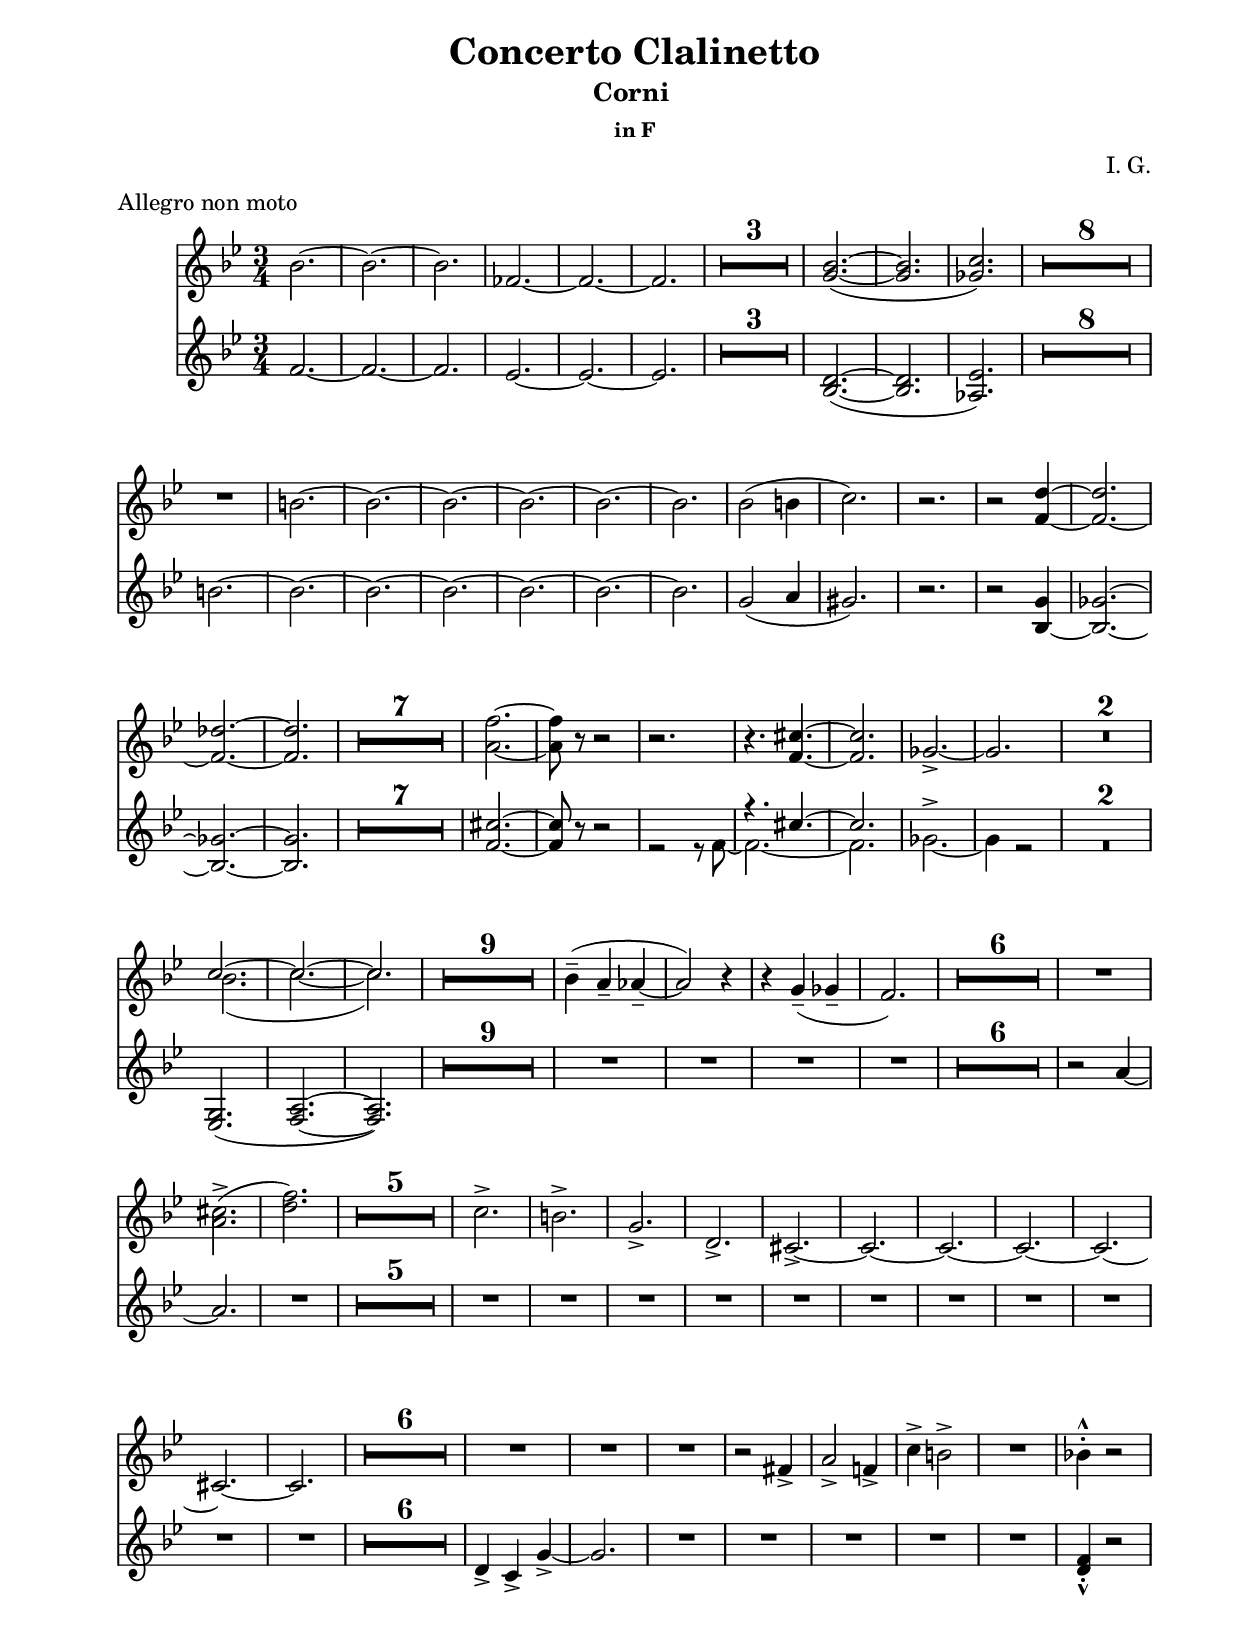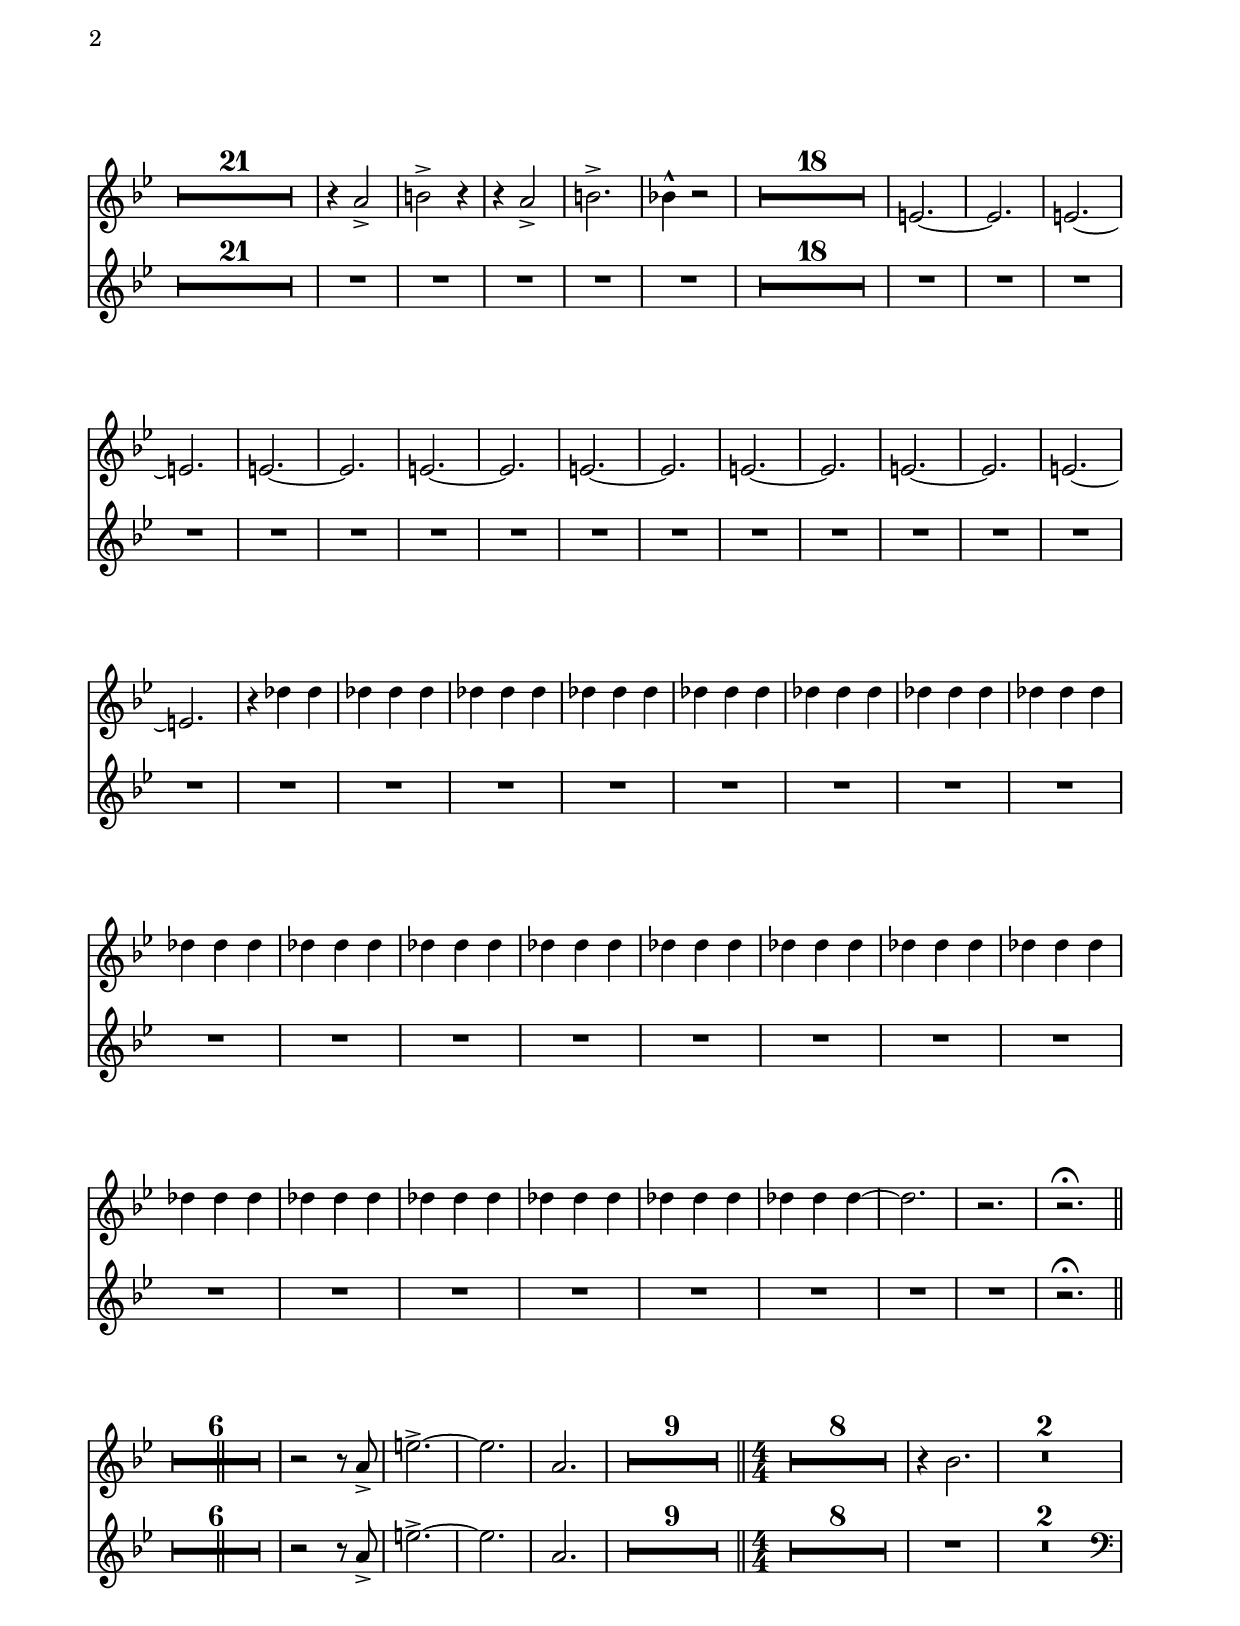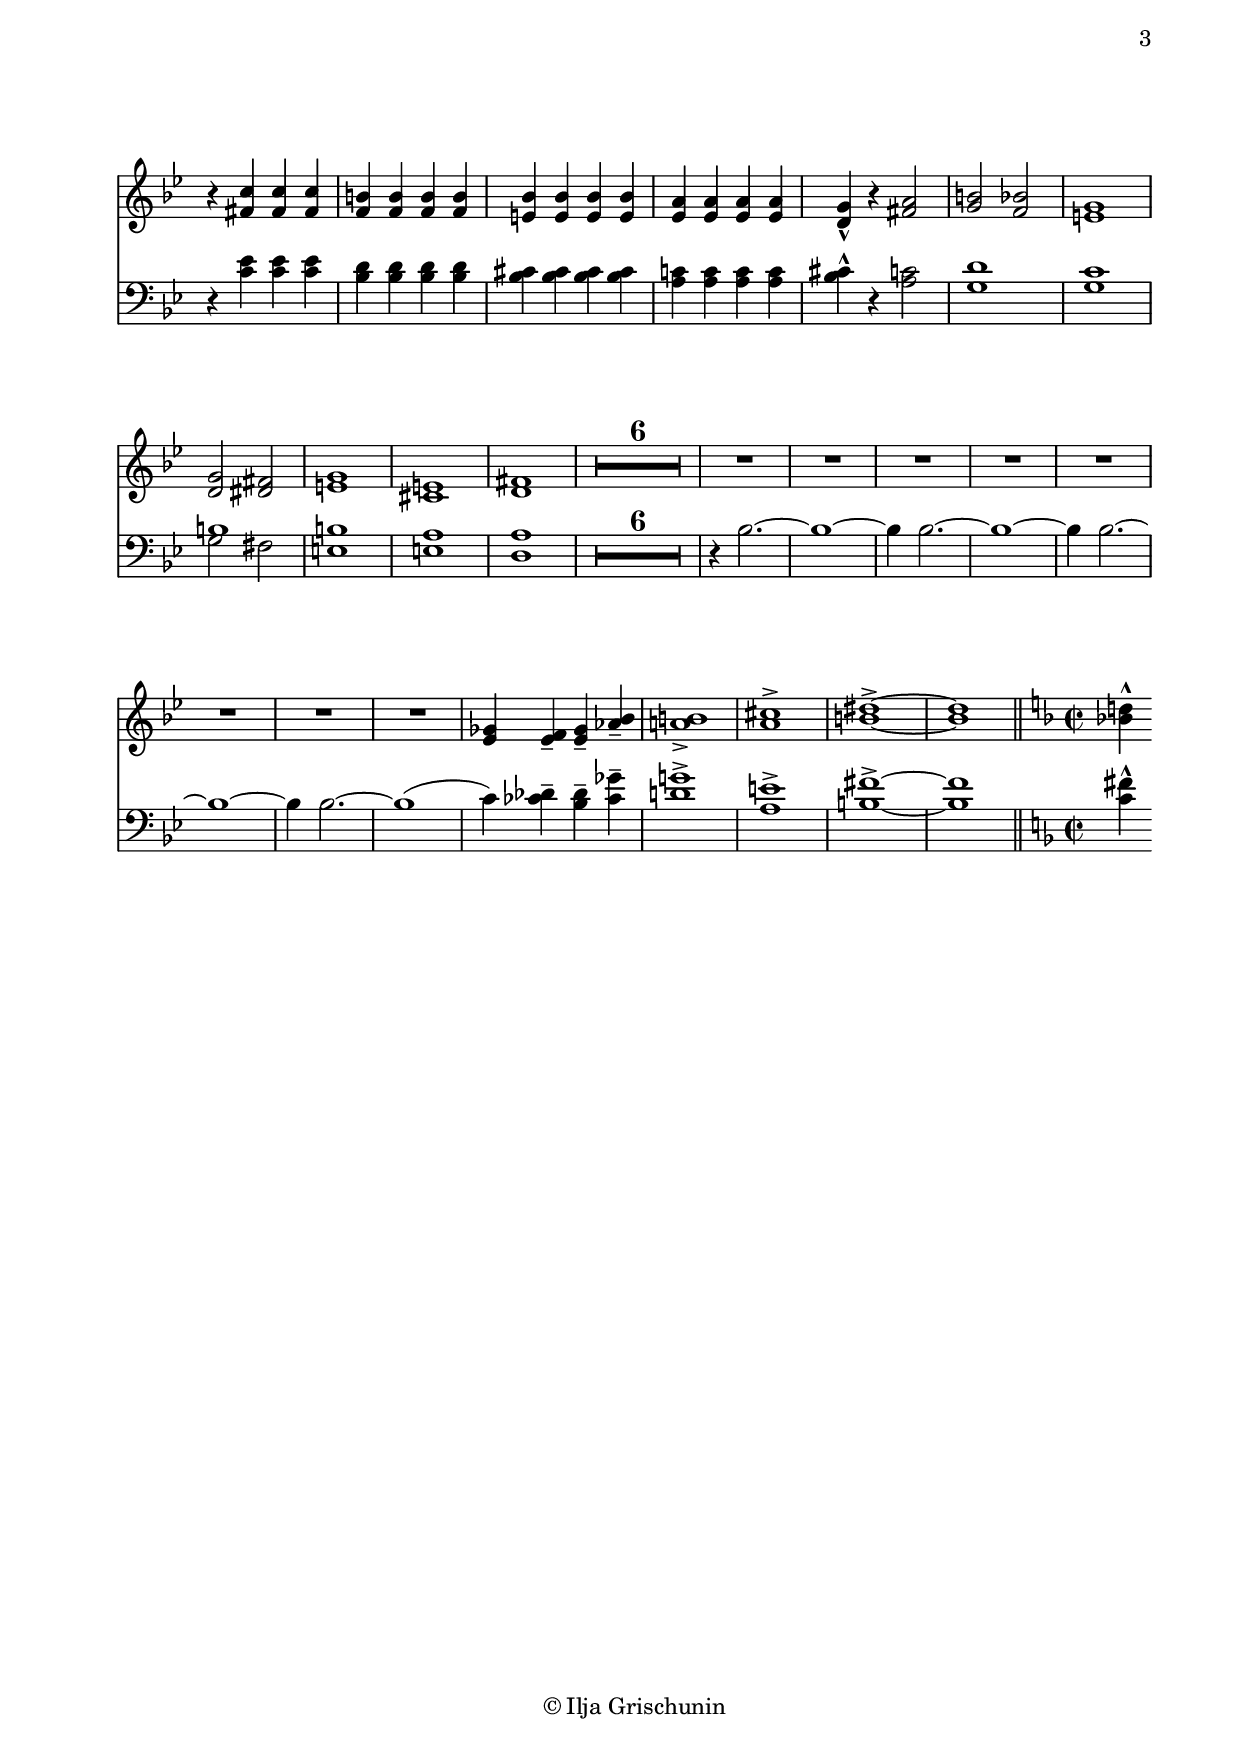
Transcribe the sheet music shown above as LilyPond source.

\version "2.19.15"
%\version "2.18.0"

\language "deutsch"

\header {
  title = "Concerto Clalinetto"
  subtitle = "Corni "
  subsubtitle = "in F"
  meter = "Allegro non moto"
  composer = "I. G."
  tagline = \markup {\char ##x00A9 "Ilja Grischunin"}
}

\paper {
  #(set-paper-size "a4")
  top-system-spacing.basic-distance = #25
  top-markup-spacing.basic-distance = #8
  markup-system-spacing.basic-distance = #8
  system-system-spacing.basic-distance = #20
  last-bottom-spacing.basic-distance = #25
  two-sided = ##t
  inner-margin = 20
  outer-margin = 15
}

\layout {
  indent = 10
  \context {
    \Score
    \remove "Bar_number_engraver"
  }
}

\version "2.19.15"
%\version "2.18.0"

\language "deutsch"

cornoOneMusic = \relative es' {
  \time 3/4
  \key es \major
  \override MultiMeasureRest.expand-limit = #2
  \set Score.skipBars = ##t
  es2.~ es~ es heses~ heses~ heses R2.*3 <c es>2.~( q <ces f>) R2.*9  e2.~ e~ e~ e~ e~ e
  es2( e4 f2.) r2. r2 <b, g'>4~ <b~ g'>2.<b ges'>~ q
  R2.*7 <d b'>2.~ q8 r r2 r2. r4. <b fis'>~ q2. ces->~ ces R2.*2
  <<
    {
      f2.~ f~ f
    }
    \\
    {
      es( f~ f)
    }
  >>
  R2.*9 es4--( d-- des--~ des2) r4 r c--( ces-- b2.) R2.*7 <d fis>2.->( <g b>) R2.*5
  f2.-> e-> c-> g-> fis->~ fis~ fis~ fis~ fis~ fis~ fis R2.*9 r2 h4-> d2-> b!4-> f'4-> e2->
  R2. es!4-.-^ r2 R2.*21 r4 d2-> e-> r4 r d2-> e2.-> es!4-^ r2 R2.*18
  \repeat unfold 8 {a,2.~ a} r4 ges' ges \repeat unfold 20 {ges4 ges ges} ges4 ges ges~ ges2.
  r2. r\fermata
  %%%%%%%%%%%%%%%%%%%
  \bar "||" \cadenzaOn R1*10 \cadenzaOff \bar "||"
  %%%%%%%%%%%%%%%%%%%
  R2.*6
  r2 r8 d-> a'2.->~ a d, R2.*9
  \bar "||"
  \numericTimeSignature
  \time 4/4
  R1*8 r4 es2. R1*2 r4 <h f'> q q <b e> q q q <a es'> q q q <as d> q q q
  <g c>-^ r <h d>2<c e><b es><a c>1<g c>2<gis h><a c>1<fis a><g h> R1*14
  <as ces>4<as b>--<as ces>--<des es>--<d! e!>1-><d fis>-><e gis>->~ q
  \bar "||"
  %%%%%%%%%%%%%%%%%%%%%%%%%%%
  \key b \major
  \defaultTimeSignature
  \time 2/2
  <es! g!>4-^
}

\version "2.19.15"
%\version "2.18.0"

\language "deutsch"

cornoTwoMusic = \relative es' {
  %\clef bass
  \time 3/4
  \override MultiMeasureRest.expand-limit = #2
  \key es \major
  \set Score.skipBars = ##t
  b2.~ b~ b as~ as~ as R2.*3 <es g>2.~( q <des as'>) R2.*8  e'2.~ e~ e~ e~ e~ e~ e
  c2( d4 cis2.) r2. r2 <es,_~ c'>4<es ces'>2.~ q~ q
  R2.*7 <b' fis'>2.~ q8 r r2
  <<
    {
      s2. r4. fis'~ fis2. s2.*2
    }
    \\
    {
      r2 r8 b,~ b2.~ b ces^>~ ces4 r2 R2.*2
    }
  >>
  <as, c>2.(<b d>~ q) R2.*19 r2 d'4~ d2.
  R2.*23 g,4-> f-> c'->~ c2. R2.*5 <g b>4-.-^ r2
  R2.*26 R2.*18 R2.*40  r2.\fermata
  %%%%%%%%%%%%%%%%%%%
  \bar "||" \cadenzaOn R1*10 \cadenzaOff \bar "||"
  %%%%%%%%%%%%%%%%%%%
  R2.*6
  %\clef treble
  r2 r8 d'-> a'2.->~ a d, R2.*9
  \bar "||"
  \numericTimeSignature
  \time 4/4
  R1*11
  \clef bass
  r4 <f, as> q q <es g> q q q <es fis> q q q <d f!><d f> q q
  <es fis>-^ r <d f>2<c g'>1<c f>
  <<
    {
      e
    }
    \\
    {
      c2 h
    }
  >>
  <a e'>1<a d><g d'> R1*6 r4 \repeat unfold 3 {es'2.~ es1~ es4}
  es2.~ es1( f4) <fes ges>--<es ges>--<fes ces'>--
  <g! c!>1-><d a'>-><e h'>->~ q
  \bar "||"
  %%%%%%%%%%%%%%%%%%%%%%%%%%%
  \key b \major
  \defaultTimeSignature
  \time 2/2
  <f h>4-^
}


\score {
  <<
    \new Staff
    \transpose f c' 
    \cornoOneMusic
    \new Staff
    \transpose f c' 
    \cornoTwoMusic
  >>
}